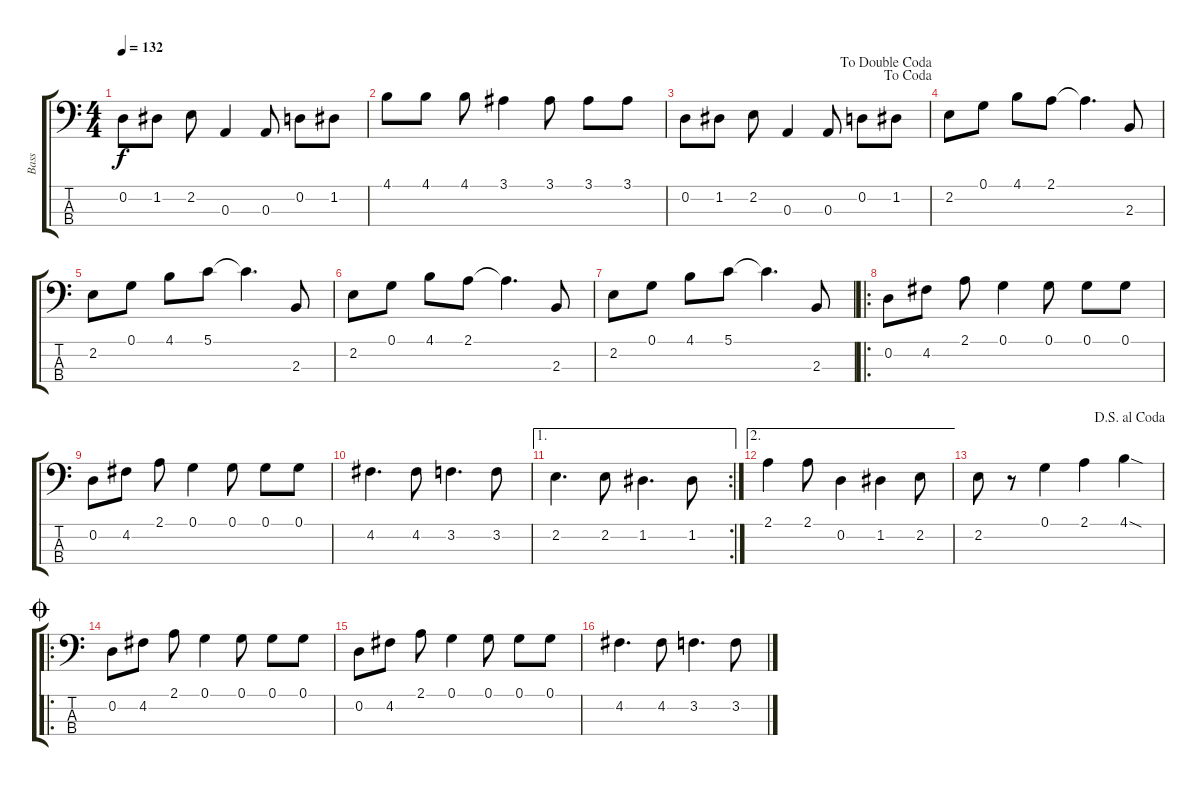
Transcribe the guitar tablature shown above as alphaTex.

\track ("Bass" "Bass") {instrument electricbassfinger}
\staff {score tabs}
\tuning (G2 D2 A1 E1) {hide}
\ts (4 4)
\tempo 132
\clef f4
\ks c
0.2.8{dy f} 1.2.8 2.2.8 0.3.4 0.3.8 0.2.8 1.2.8 |
4.1.8 4.1.8 4.1.8 3.1.4 3.1.8 3.1.8 3.1.8 |
\jump dacoda
\jump dadoublecoda
0.2.8 1.2.8 2.2.8 0.3.4 0.3.8 0.2.8 1.2.8 |
2.2.8 0.1.8 4.1.8 2.1.8 2.1{t}.4{d} 2.3.8 |
2.2.8 0.1.8 4.1.8 5.1.8 5.1{t}.4{d} 2.3.8 |
2.2.8 0.1.8 4.1.8 2.1.8 2.1{t}.4{d} 2.3.8 |
2.2.8 0.1.8 4.1.8 5.1.8 5.1{t}.4{d} 2.3.8 |
\ro
0.2.8 4.2.8 2.1.8 0.1.4 0.1.8 0.1.8 0.1.8 |
0.2.8 4.2.8 2.1.8 0.1.4 0.1.8 0.1.8 0.1.8 |
4.2.4{d} 4.2.8 3.2.4{d} 3.2.8 |
\ae 1
\rc 2
2.2.4{d} 2.2.8 1.2.4{d} 1.2.8 |
\ae 2
2.1.4 2.1.8 0.2.4 1.2.4 2.2.8 |
\jump dalsegnoalcoda
2.2.8 r.8 0.1.4 2.1.4 4.1{sod}.4 |
\ro
\jump coda
0.2.8 4.2.8 2.1.8 0.1.4 0.1.8 0.1.8 0.1.8 |
0.2.8 4.2.8 2.1.8 0.1.4 0.1.8 0.1.8 0.1.8 |
4.2.4{d} 4.2.8 3.2.4{d} 3.2.8
